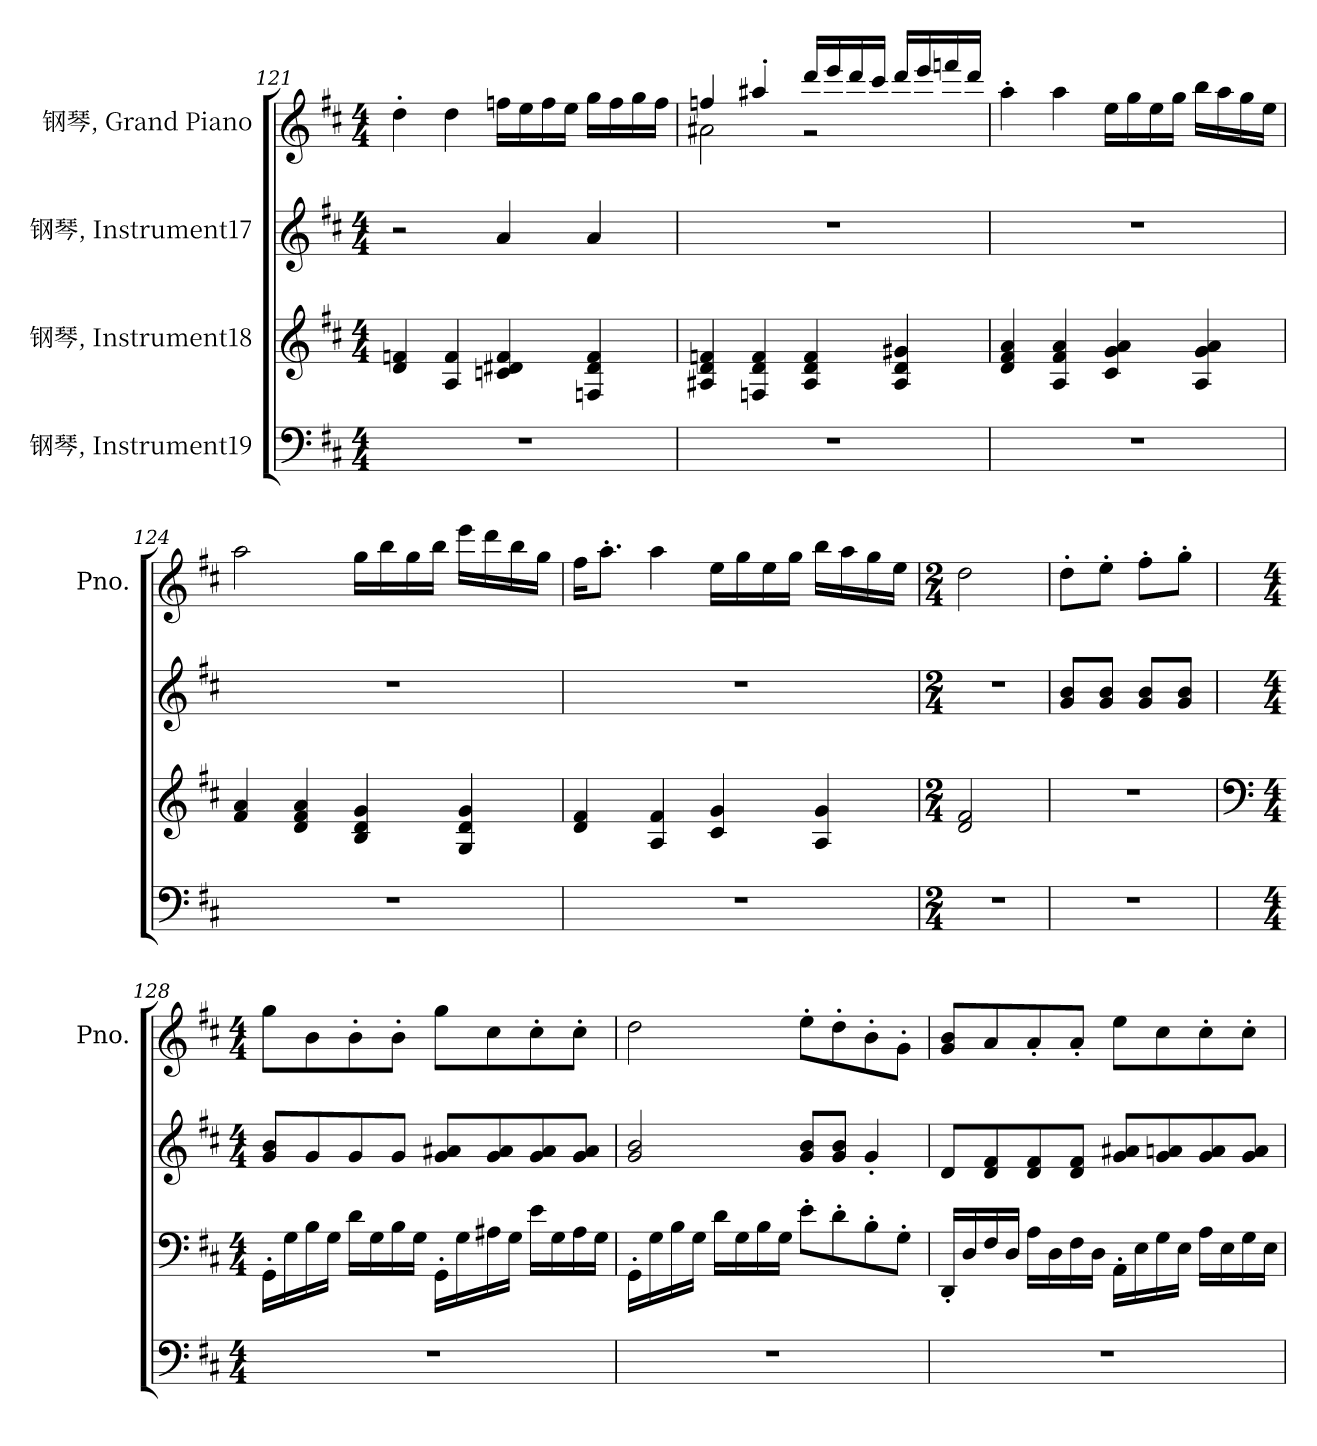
**kern	**kern	**kern	**kern
*part4	*part3	*part2	*part1
*staff4	*staff3	*staff2	*staff1
*I"钢琴, Instrument19	*I"钢琴, Instrument18	*I"钢琴, Instrument17	*I"钢琴, Grand Piano
*	*	*	*I'Pno.
*clefF4	*clefG2	*clefG2	*clefG2
*k[f#c#]	*k[f#c#]	*k[f#c#]	*k[f#c#]
*M4/4	*M4/4	*M4/4	*M4/4
=121	=121	=121	=121
1r	4d/ 4fn/	2r	4dd'\
.	4A/ 4f/	.	4dd\
.	4cn/ 4d#X/ 4f/	4a/	16ffn\LL
.	.	.	16ee\
.	.	.	16ff\
.	.	.	16ee\JJ
.	4Fn/ 4d#/ 4f/	4a/	16gg\LL
.	.	.	16ff\
.	.	.	16gg\
.	.	.	16ff\JJ
=122	=122	=122	=122
*	*	*	*^
1r	4A#X/ 4d/ 4fn/	1r	4ffn/	2a#X\
.	4Fn/ 4d/ 4f/	.	4aa#X'/	.
.	4A#/ 4d/ 4f/	.	16ddd/LL	2r
.	.	.	16eee/	.
.	.	.	16ddd/	.
.	.	.	16ccc#/JJ	.
.	4A#/ 4d/ 4g#X/	.	16ddd/LL	.
.	.	.	16eee/	.
.	.	.	16fffn/	.
.	.	.	16ddd/JJ	.
*	*	*	*v	*v
!!LO:LB:g=z
=123	=123	=123	=123
1r	4d/ 4f#/ 4a/	1r	4aa'\
.	4A/ 4f#/ 4a/	.	4aa\
.	4c#/ 4g/ 4a/	.	16ee\LL
.	.	.	16gg\
.	.	.	16ee\
.	.	.	16gg\JJ
.	4A/ 4g/ 4a/	.	16bb\LL
.	.	.	16aa\
.	.	.	16gg\
.	.	.	16ee\JJ
=124	=124	=124	=124
1r	4f#/ 4a/	1r	2aa\
.	4d/ 4f#/ 4a/	.	.
.	4B/ 4d/ 4g/	.	16gg\LL
.	.	.	16bb\
.	.	.	16gg\
.	.	.	16bb\JJ
.	4G/ 4d/ 4g/	.	16eee\LL
.	.	.	16ddd\
.	.	.	16bb\
.	.	.	16gg\JJ
=125	=125	=125	=125
1r	4d/ 4f#/	1r	16ff#\KL
.	.	.	8.aa'\J
*	*	*	*MM132
.	4A/ 4f#/	.	4aa\
*	*	*	*MM125
.	4c#/ 4g/	.	16ee\LL
.	.	.	16gg\
*	*	*	*MM122
.	.	.	16ee\
.	.	.	16gg\JJ
*	*	*	*MM119
.	4A/ 4g/	.	16bb\LL
.	.	.	16aa\
*	*	*	*MM116
.	.	.	16gg\
.	.	.	16ee\JJ
=126	=126	=126	=126
*M2/4	*M2/4	*M2/4	*M2/4
*	*	*	*MM112
2r	2d/ 2f#/	2r	2dd\
!!LO:LB:g=z
=127	=127	=127	=127
2r	2r	8g/ 8b/L	8dd'\L
.	.	8g/ 8b/J	8ee'\J
.	.	8g/ 8b/L	8ff#'\L
.	.	8g/ 8b/J	8gg'\J
=128	=128	=128	=128
*	*clefF4	*	*
*M4/4	*M4/4	*M4/4	*M4/4
1r	16GG'\LL	8g/ 8b/L	8gg\L
.	16G\	.	.
.	16B\	8g/	8b\
.	16G\JJ	.	.
.	16d\LL	8g/	8b'\
.	16G\	.	.
.	16B\	8g/J	8b'\J
.	16G\JJ	.	.
.	16GG'\LL	8g/ 8a#X/L	8gg\L
.	16G\	.	.
.	16A#X\	8g/ 8a#/	8cc#\
.	16G\JJ	.	.
.	16e\LL	8g/ 8a#/	8cc#'\
.	16G\	.	.
.	16A#\	8g/ 8a#/J	8cc#'\J
.	16G\JJ	.	.
=129	=129	=129	=129
1r	16GG'\LL	2g/ 2b/	2dd\
.	16G\	.	.
.	16B\	.	.
.	16G\JJ	.	.
.	16d\LL	.	.
.	16G\	.	.
.	16B\	.	.
.	16G\JJ	.	.
.	8e'\L	8g/ 8b/L	8ee'\L
.	8d'\	8g/ 8b/J	8dd'\
.	8B'\	4g'/	8b'\
.	8G'\J	.	8g'\J
!!LO:PB:g=z
=130	=130	=130	=130
1r	16DD'/LL	8d/L	8g/ 8b/L
.	16D/	.	.
.	16F#/	8d/ 8f#/	8a/
.	16D/JJ	.	.
.	16A\LL	8d/ 8f#/	8a'/
.	16D\	.	.
.	16F#\	8d/ 8f#/J	8a'/J
.	16D\JJ	.	.
.	16AA'\LL	8g/ 8a#X/L	8ee\L
.	16E\	.	.
.	16G\	8g/ 8an/	8cc#\
.	16E\JJ	.	.
.	16A\LL	8g/ 8a/	8cc#'\
.	16E\	.	.
.	16G\	8g/ 8a/J	8cc#'\J
.	16E\JJ	.	.
=	=	=	=
*-	*-	*-	*-
